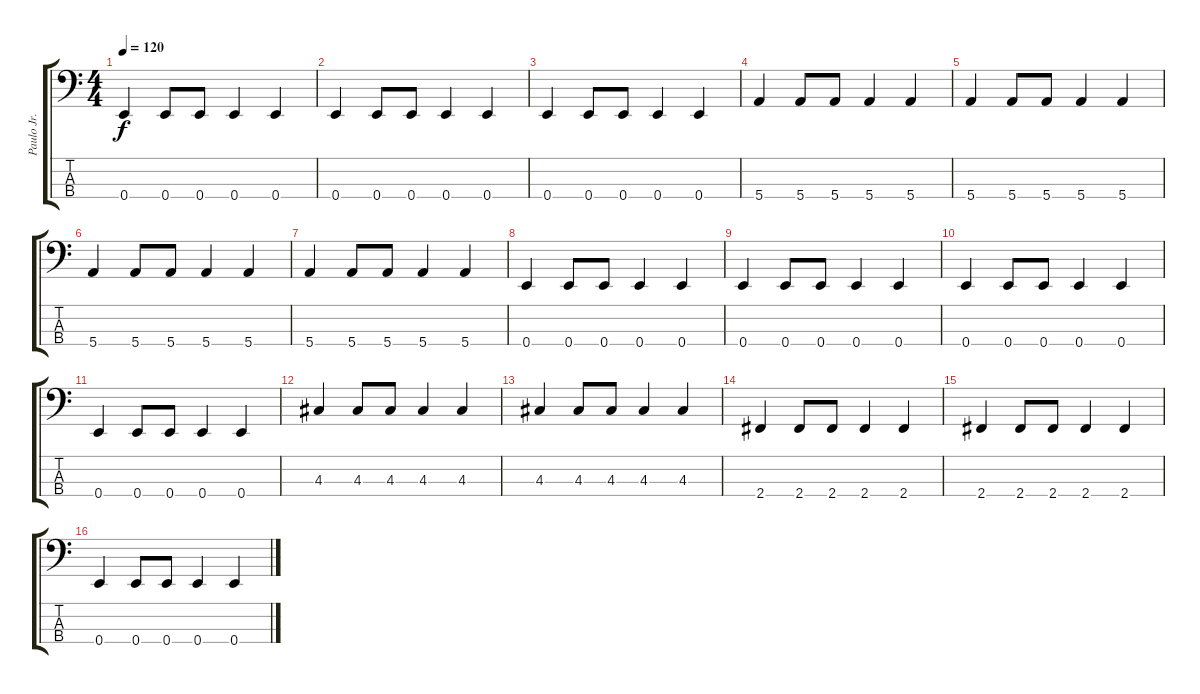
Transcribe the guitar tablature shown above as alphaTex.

\track ("Paulo Jr." "Paulo Jr.") {instrument electricbassfinger}
\staff {score tabs}
\tuning (G2 D2 A1 E1) {hide}
\ts (4 4)
\tempo 120
\clef f4
\ks c
0.4.4{dy f} 0.4.8 0.4.8 0.4.4 0.4.4 |
0.4.4 0.4.8 0.4.8 0.4.4 0.4.4 |
0.4.4 0.4.8 0.4.8 0.4.4 0.4.4 |
5.4.4 5.4.8 5.4.8 5.4.4 5.4.4 |
5.4.4 5.4.8 5.4.8 5.4.4 5.4.4 |
5.4.4 5.4.8 5.4.8 5.4.4 5.4.4 |
5.4.4 5.4.8 5.4.8 5.4.4 5.4.4 |
0.4.4 0.4.8 0.4.8 0.4.4 0.4.4 |
0.4.4 0.4.8 0.4.8 0.4.4 0.4.4 |
0.4.4 0.4.8 0.4.8 0.4.4 0.4.4 |
0.4.4 0.4.8 0.4.8 0.4.4 0.4.4 |
4.3.4 4.3.8 4.3.8 4.3.4 4.3.4 |
4.3.4 4.3.8 4.3.8 4.3.4 4.3.4 |
2.4.4 2.4.8 2.4.8 2.4.4 2.4.4 |
2.4.4 2.4.8 2.4.8 2.4.4 2.4.4 |
0.4.4 0.4.8 0.4.8 0.4.4 0.4.4
